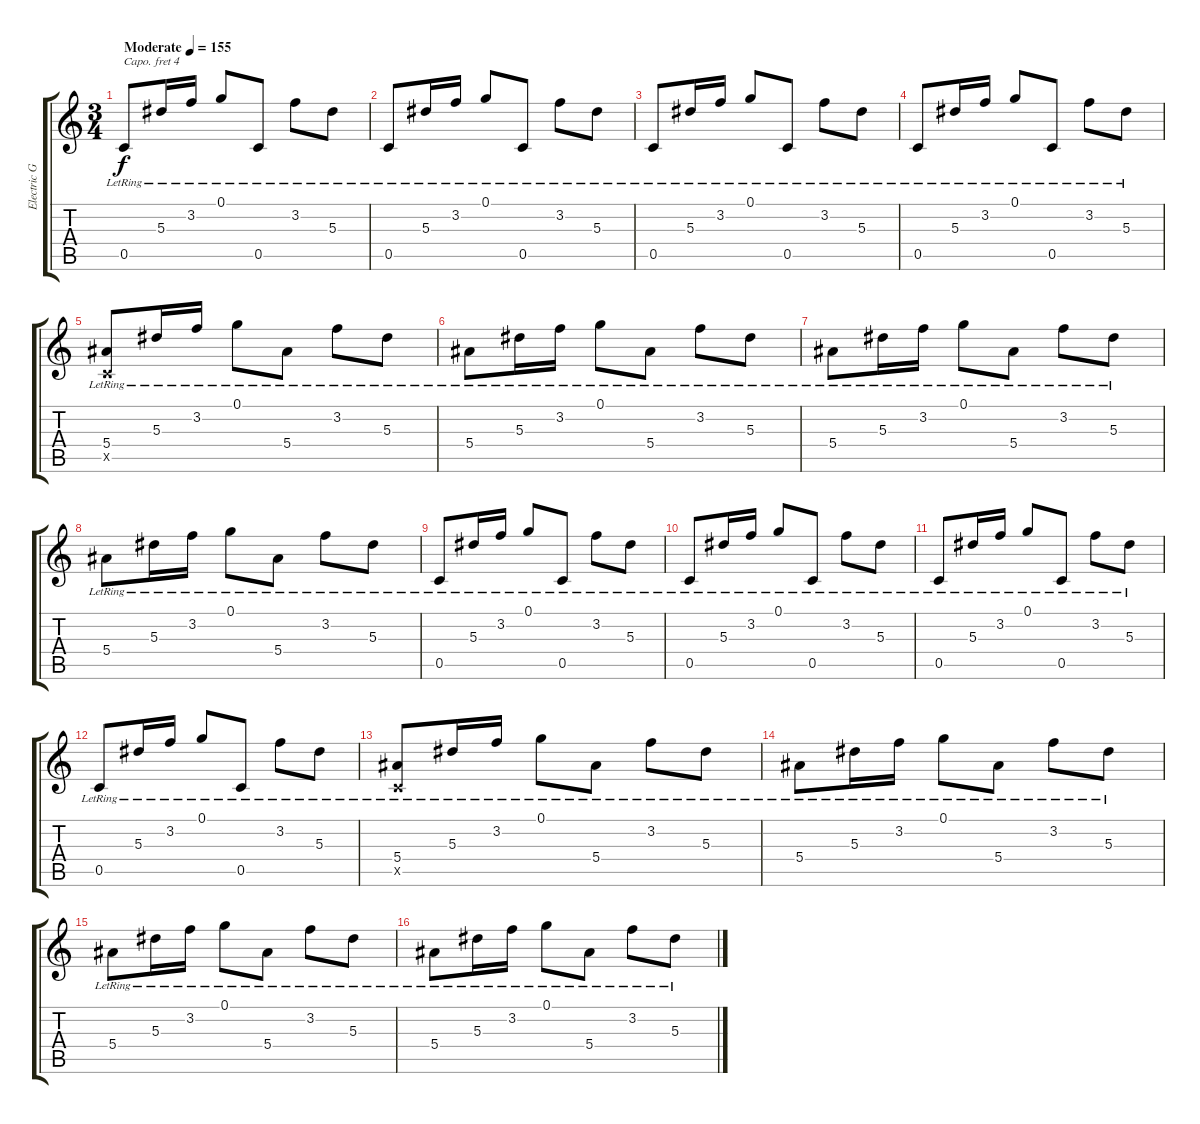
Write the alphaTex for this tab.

\track ("Electric Guitar" "Electric G") {instrument electricguitarclean}
\staff {score tabs}
\capo 4
\tuning (Eb4 Bb3 Gb3 Db3 Ab2 Eb2) {hide}
\ts (3 4)
\tempo (155 "Moderate")
\clef g2
\ks c
0.5{lr}.8{dy f instrument electricguitarclean} 5.3{lr}.16 3.2{lr}.16 0.1{lr}.8 0.5{lr}.8 3.2{lr}.8 5.3{lr}.8 |
0.5{lr}.8 5.3{lr}.16 3.2{lr}.16 0.1{lr}.8 0.5{lr}.8 3.2{lr}.8 5.3{lr}.8 |
0.5{lr}.8 5.3{lr}.16 3.2{lr}.16 0.1{lr}.8 0.5{lr}.8 3.2{lr}.8 5.3{lr}.8 |
0.5{lr}.8 5.3{lr}.16 3.2{lr}.16 0.1{lr}.8 0.5{lr}.8 3.2{lr}.8 5.3{lr}.8 |
(5.4{lr} 0.5{x}).8 5.3{lr}.16 3.2{lr}.16 0.1{lr}.8 5.4{lr}.8 3.2{lr}.8 5.3{lr}.8 |
5.4{lr}.8 5.3{lr}.16 3.2{lr}.16 0.1{lr}.8 5.4{lr}.8 3.2{lr}.8 5.3{lr}.8 |
5.4{lr}.8 5.3{lr}.16 3.2{lr}.16 0.1{lr}.8 5.4{lr}.8 3.2{lr}.8 5.3{lr}.8 |
5.4{lr}.8 5.3{lr}.16 3.2{lr}.16 0.1{lr}.8 5.4{lr}.8 3.2{lr}.8 5.3{lr}.8 |
0.5{lr}.8 5.3{lr}.16 3.2{lr}.16 0.1{lr}.8 0.5{lr}.8 3.2{lr}.8 5.3{lr}.8 |
0.5{lr}.8 5.3{lr}.16 3.2{lr}.16 0.1{lr}.8 0.5{lr}.8 3.2{lr}.8 5.3{lr}.8 |
0.5{lr}.8 5.3{lr}.16 3.2{lr}.16 0.1{lr}.8 0.5{lr}.8 3.2{lr}.8 5.3{lr}.8 |
0.5{lr}.8 5.3{lr}.16 3.2{lr}.16 0.1{lr}.8 0.5{lr}.8 3.2{lr}.8 5.3{lr}.8 |
(5.4{lr} 0.5{x}).8 5.3{lr}.16 3.2{lr}.16 0.1{lr}.8 5.4{lr}.8 3.2{lr}.8 5.3{lr}.8 |
5.4{lr}.8 5.3{lr}.16 3.2{lr}.16 0.1{lr}.8 5.4{lr}.8 3.2{lr}.8 5.3{lr}.8 |
5.4{lr}.8 5.3{lr}.16 3.2{lr}.16 0.1{lr}.8 5.4{lr}.8 3.2{lr}.8 5.3{lr}.8 |
5.4{lr}.8 5.3{lr}.16 3.2{lr}.16 0.1{lr}.8 5.4{lr}.8 3.2{lr}.8 5.3{lr}.8
